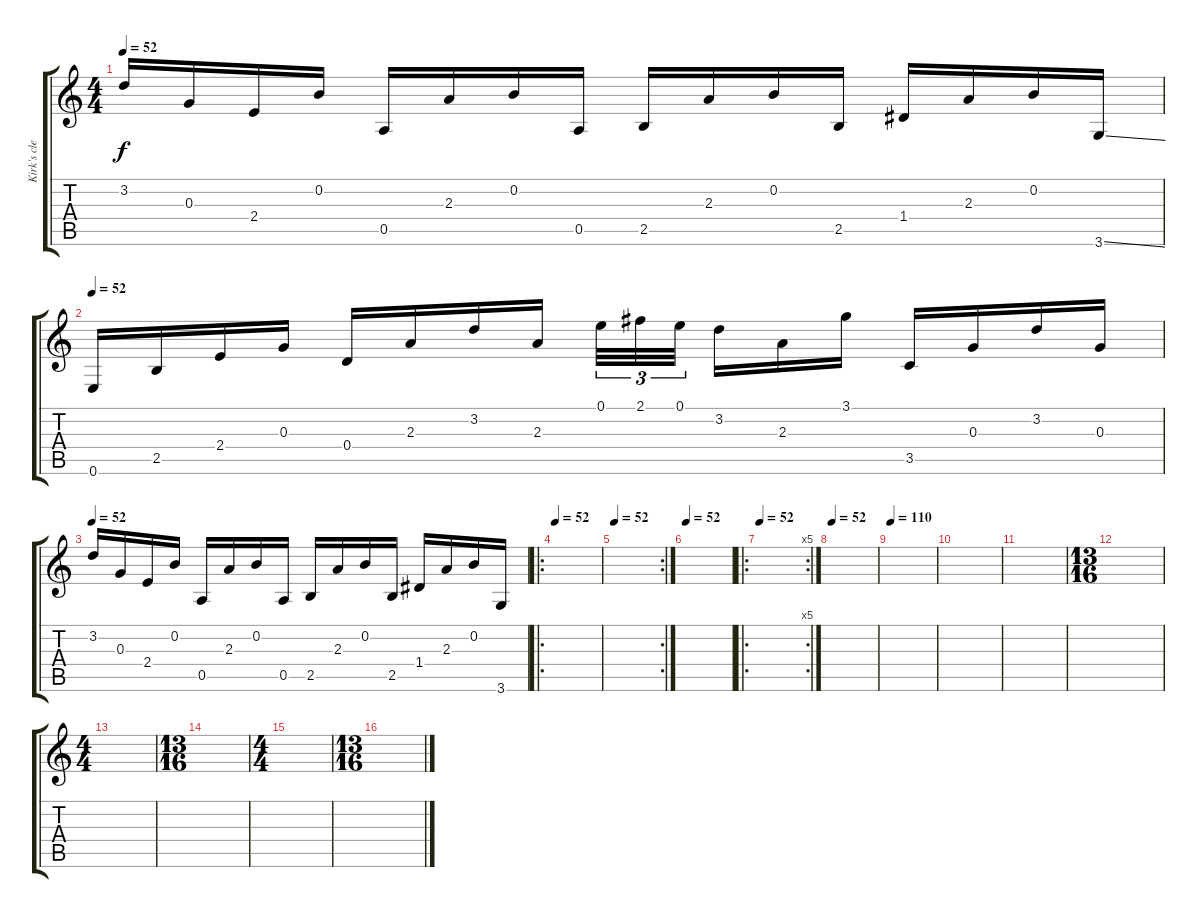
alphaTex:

\track ("Kirk's clean" "Kirk's cle") {instrument electricguitarclean}
\staff {score tabs}
\tuning (E4 B3 G3 D3 A2 E2) {hide}
\ts (4 4)
\tempo 52
\clef g2
\ks c
3.2.16{dy f} 0.3.16 2.4.16 0.2.16 0.5.16 2.3.16 0.2.16 0.5.16 2.5.16 2.3.16 0.2.16 2.5.16 1.4.16 2.3.16 0.2.16 3.6{ss}.16 |
\tempo 52
0.6.16 2.5.16 2.4.16 0.3.16 0.4.16 2.3.16 3.2.16 2.3.16 0.1.32{tu (3 2)} 2.1.32{tu (3 2)} 0.1.32{tu (3 2)} 3.2.16 2.3.16 3.1.16 3.5.16 0.3.16 3.2.16 0.3.16 |
\tempo 52
3.2.16 0.3.16 2.4.16 0.2.16 0.5.16 2.3.16 0.2.16 0.5.16 2.5.16 2.3.16 0.2.16 2.5.16 1.4.16 2.3.16 0.2.16 3.6.16 |
\ro
\tempo 52
|
\rc 2
\tempo 52
|
\tempo 52
|
\ro
\rc 5
\tempo 52
|
\tempo 52
|
\tempo 110
|
|
|
\ts (13 16)
|
\ts (4 4)
|
\ts (13 16)
|
\ts (4 4)
|
\ts (13 16)
